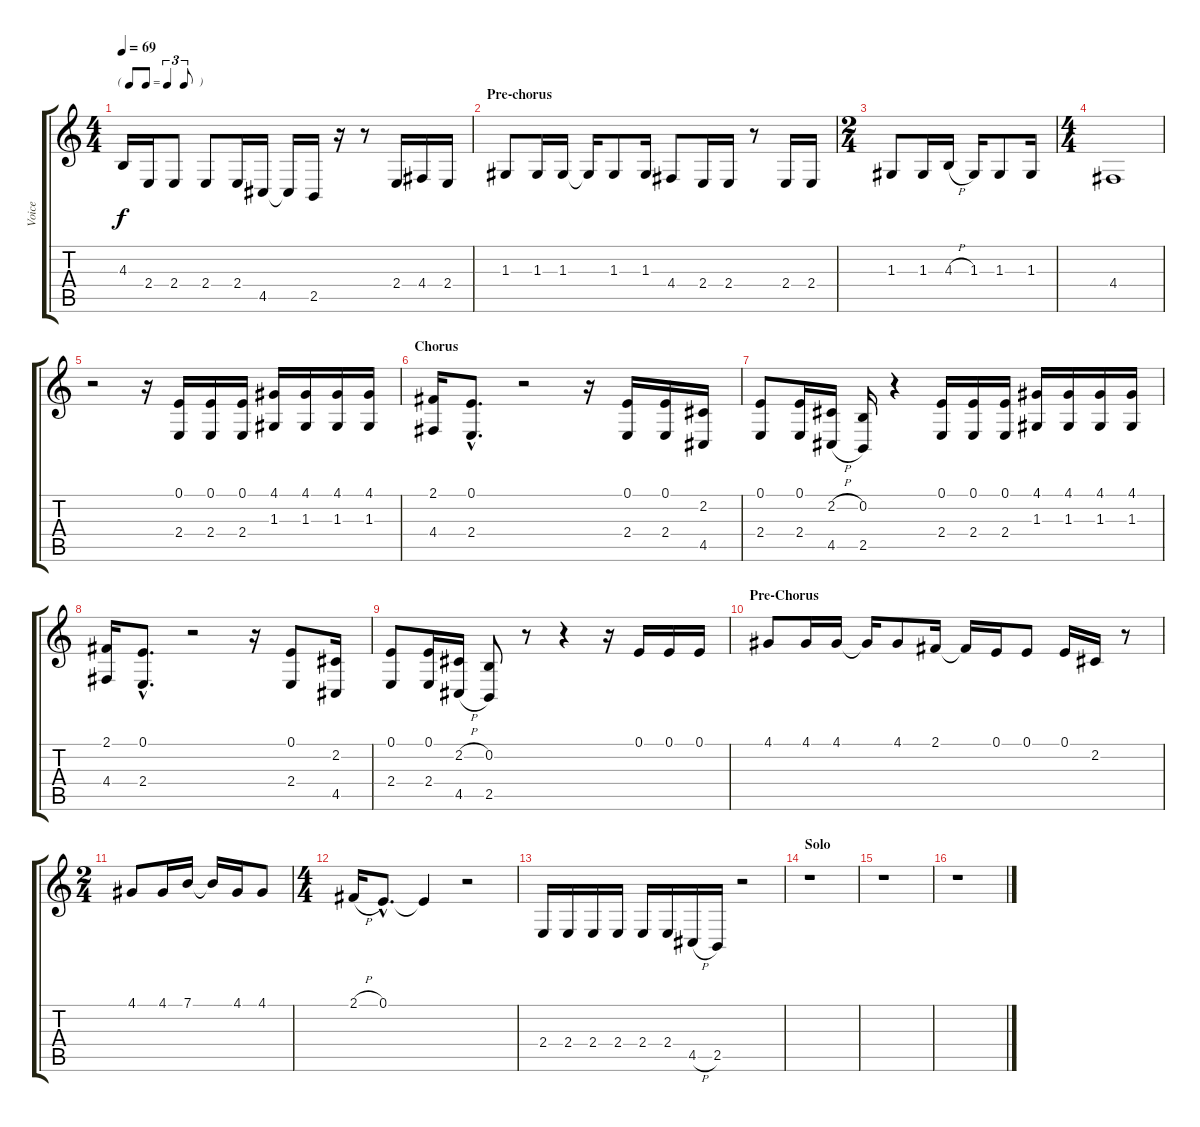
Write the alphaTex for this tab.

\track ("Voice" "Voice") {instrument synthbrass1}
\staff {score tabs}
\tuning (E4 B3 G3 D3 A2 E2) {hide}
\ts (4 4)
\tf triplet8th
\tempo 69
\clef g2
\ks c
4.3.16{dy f} 2.4.16 2.4.8 2.4.8 2.4.16 4.5.16 4.5{t}.16 2.5.16 r.16 r.8 2.4.16 4.4.16 2.4.16 |
\section ("" "Pre-chorus")
1.3.8 1.3.16 1.3.16 1.3{t}.16 1.3.8 1.3.16 4.4.8 2.4.16 2.4.16 r.8 2.4.16 2.4.16 |
\ts (2 4)
1.3.8 1.3.16 4.3{h}.16 1.3.16 1.3.8 1.3.16 |
\ts (4 4)
4.4.1 |
r.2 r.16 (0.1 2.4).16 (0.1 2.4).16 (0.1 2.4).16 (4.1 1.3).16 (4.1 1.3).16 (4.1 1.3).16 (4.1 1.3).16 |
\section ("" "Chorus")
(2.1 4.4).16 (0.1{hac} 2.4{hac}).8{d} r.2 r.16 (0.1 2.4).16 (0.1 2.4).16 (2.2 4.5).16 |
(0.1 2.4).8 (0.1 2.4).16 (2.2{h} 4.5{h}).16 (0.2 2.5).16 r.4 (0.1 2.4).16 (0.1 2.4).16 (0.1 2.4).16 (4.1 1.3).16 (4.1 1.3).16 (4.1 1.3).16 (4.1 1.3).16 |
(2.1 4.4).16 (0.1{hac} 2.4{hac}).8{d} r.2 r.16 (0.1 2.4).8 (2.2 4.5).16 |
(0.1 2.4).8 (0.1 2.4).16 (2.2{h} 4.5{h}).16 (0.2 2.5).8 r.8 r.4 r.16 0.1.16 0.1.16 0.1.16 |
\section ("" "Pre-Chorus")
4.1.8 4.1.16 4.1.16 4.1{t}.16 4.1.8 2.1.16 2.1{t}.16 0.1.16 0.1.8 0.1.16 2.2.16 r.8 |
\ts (2 4)
4.1.8 4.1.16 7.1.16 7.1{t}.16 4.1.16 4.1.8 |
\ts (4 4)
2.1{h}.16 0.1{hac}.8{d} 0.1{t}.4 r.2 |
2.4.16 2.4.16 2.4.16 2.4.16 2.4.16 2.4.16 4.5{h}.16 2.5.16 r.2 |
\section ("" "Solo")
r.1 |
r.1 |
r.1
